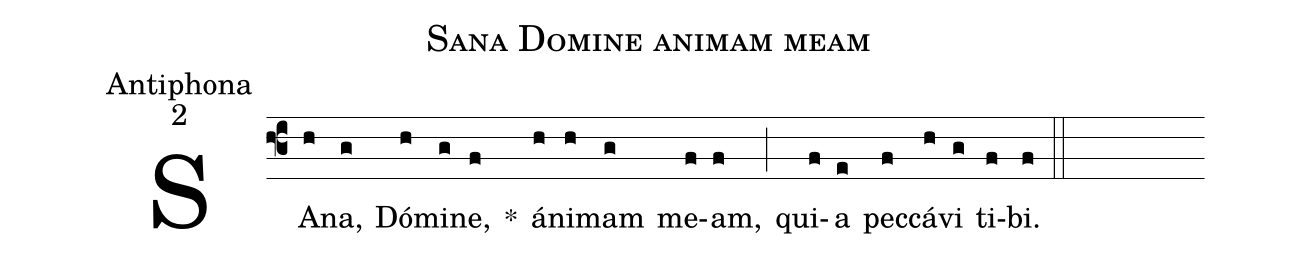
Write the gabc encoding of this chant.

name: Sana Domine animam meam;
office-part: Antiphona;
mode: 2;
%%
(f3)
SA(h)na,(g) Dó(h)mi(g)ne,(f) *()
á(h)ni(h)mam(g) me(f)am,(f) (;)
qui(f)a(e) pec(f)cá(h)vi(g) ti(f)bi.(f) (::)
